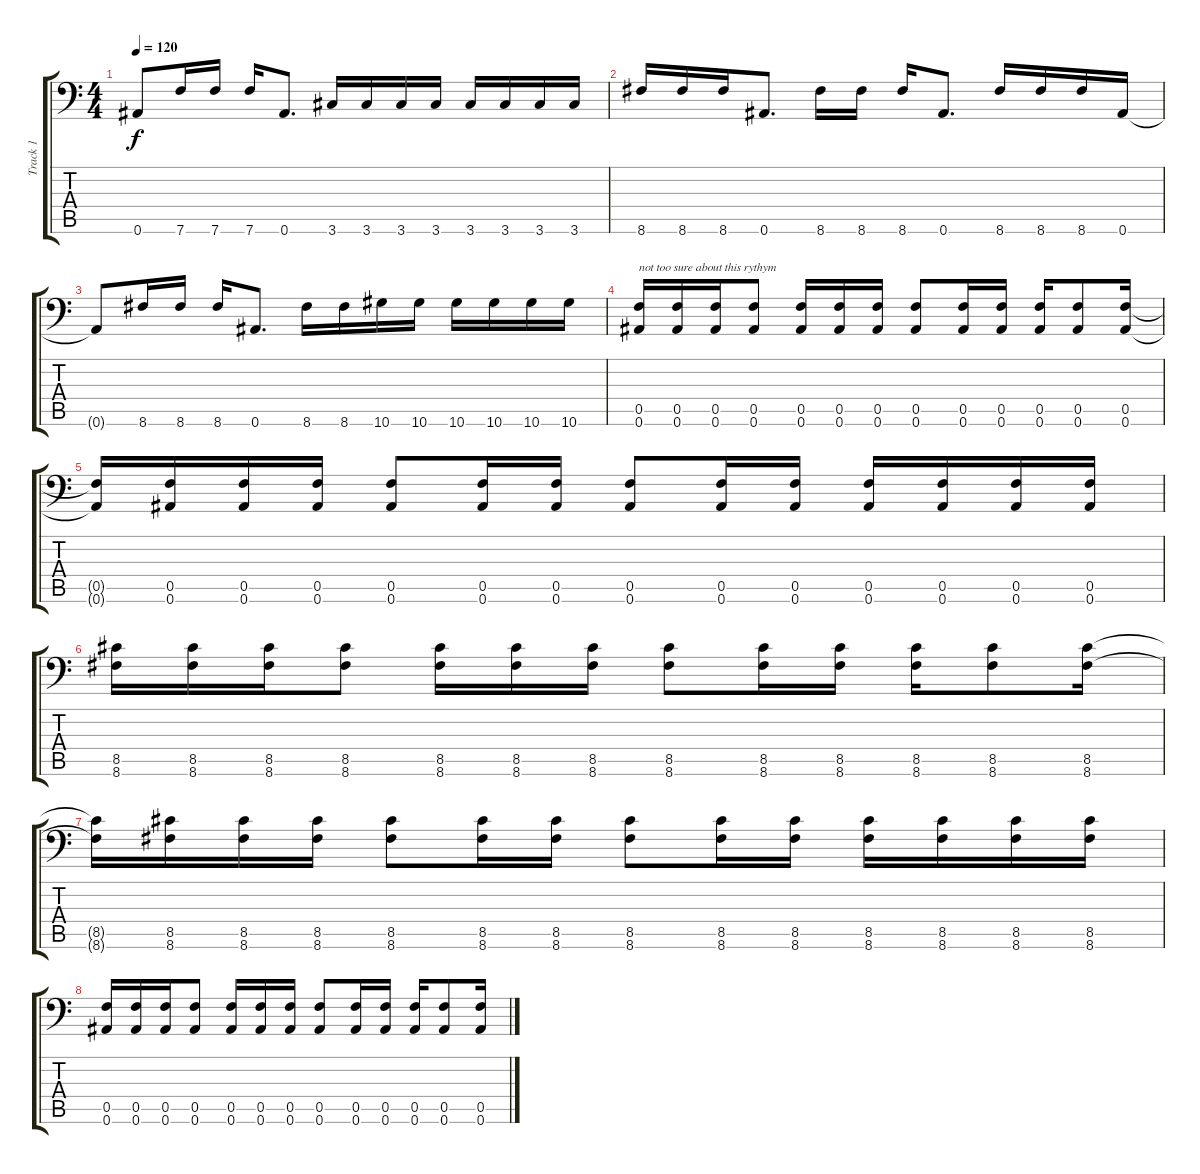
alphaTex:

\track ("Track 1" "Track 1") {instrument distortionguitar}
\staff {score tabs}
\tuning (C4 G3 Eb3 Bb2 F2 Bb1) {hide}
\ts (4 4)
\tempo 120
\clef f4
\ks c
0.6{t}.8{dy f} 7.6.16 7.6.16 7.6.16 0.6.8{d} 3.6.16 3.6.16 3.6.16 3.6.16 3.6.16 3.6.16 3.6.16 3.6.16 |
8.6.16 8.6.16 8.6.16 0.6.8{d} 8.6.16 8.6.16 8.6.16 0.6.8{d} 8.6.16 8.6.16 8.6.16 0.6.16 |
0.6{t}.8 8.6.16 8.6.16 8.6.16 0.6.8{d} 8.6.16 8.6.16 10.6.16 10.6.16 10.6.16 10.6.16 10.6.16 10.6.16 |
(0.5 0.6).16{txt "not too sure about this rythym"} (0.5 0.6).16 (0.5 0.6).16 (0.5 0.6).8 (0.5 0.6).16 (0.5 0.6).16 (0.5 0.6).16 (0.5 0.6).8 (0.5 0.6).16 (0.5 0.6).16 (0.5 0.6).16 (0.5 0.6).8 (0.5 0.6).16 |
(0.5{t} 0.6{t}).16 (0.5 0.6).16 (0.5 0.6).16 (0.5 0.6).16 (0.5 0.6).8 (0.5 0.6).16 (0.5 0.6).16 (0.5 0.6).8 (0.5 0.6).16 (0.5 0.6).16 (0.5 0.6).16 (0.5 0.6).16 (0.5 0.6).16 (0.5 0.6).16 |
(8.5 8.6).16 (8.5 8.6).16 (8.5 8.6).16 (8.5 8.6).8 (8.5 8.6).16 (8.5 8.6).16 (8.5 8.6).16 (8.5 8.6).8 (8.5 8.6).16 (8.5 8.6).16 (8.5 8.6).16 (8.5 8.6).8 (8.5 8.6).16 |
(8.5{t} 8.6{t}).16 (8.5 8.6).16 (8.5 8.6).16 (8.5 8.6).16 (8.5 8.6).8 (8.5 8.6).16 (8.5 8.6).16 (8.5 8.6).8 (8.5 8.6).16 (8.5 8.6).16 (8.5 8.6).16 (8.5 8.6).16 (8.5 8.6).16 (8.5 8.6).16 |
(0.5 0.6).16 (0.5 0.6).16 (0.5 0.6).16 (0.5 0.6).8 (0.5 0.6).16 (0.5 0.6).16 (0.5 0.6).16 (0.5 0.6).8 (0.5 0.6).16 (0.5 0.6).16 (0.5 0.6).16 (0.5 0.6).8 (0.5 0.6).16
